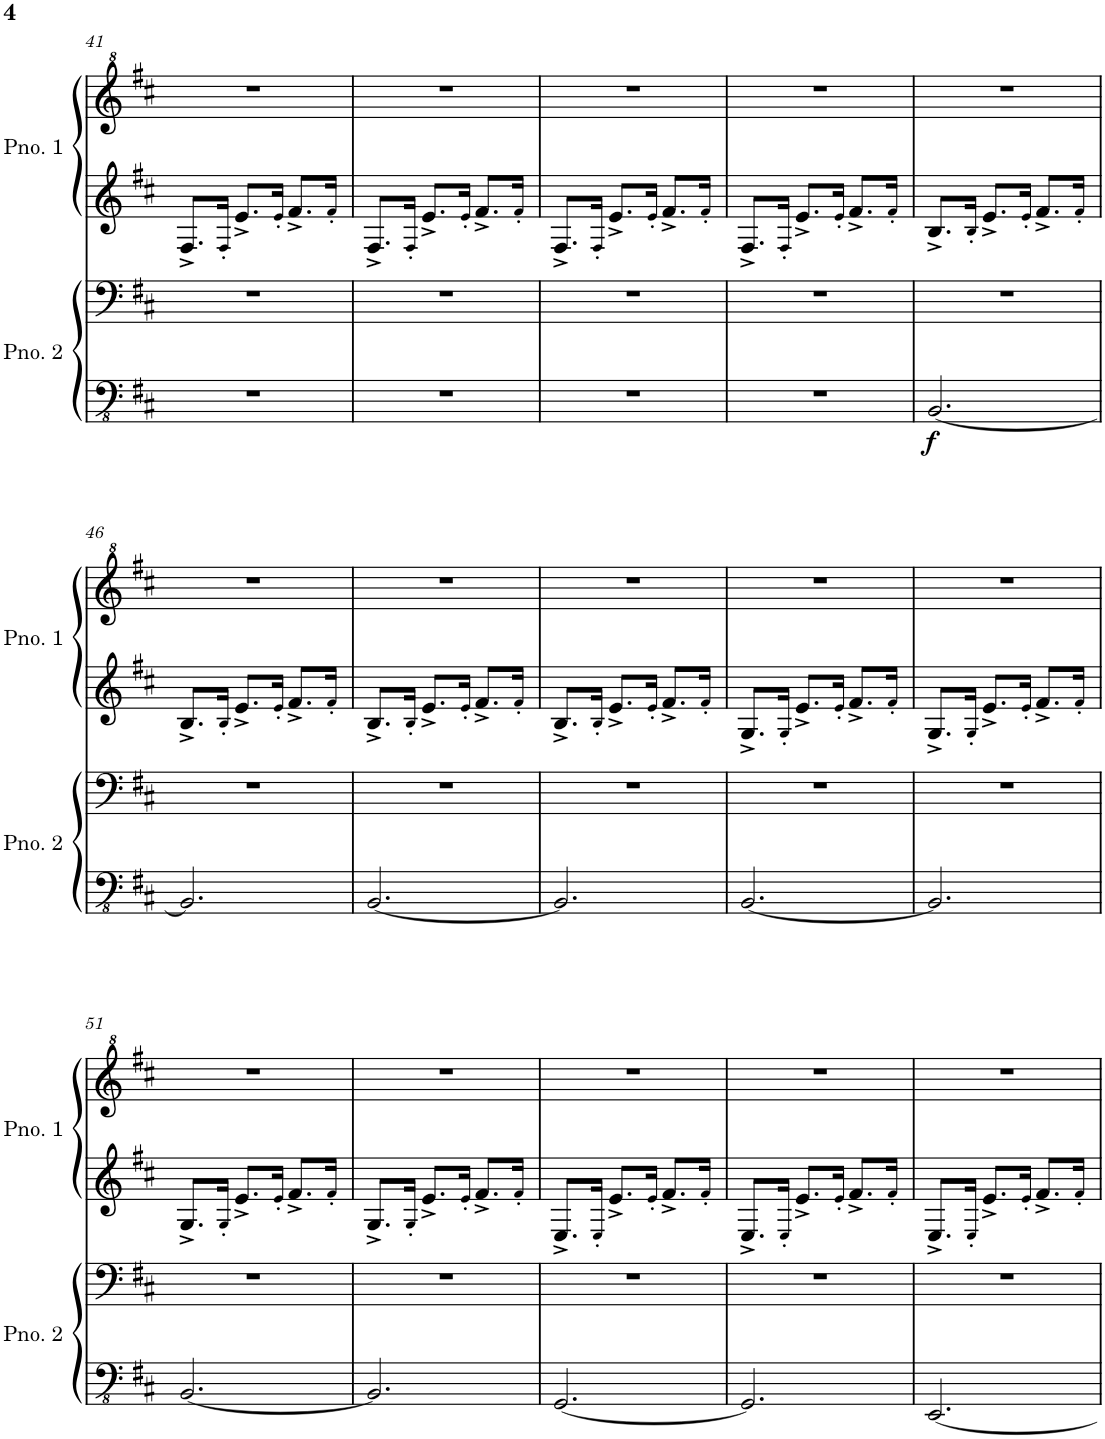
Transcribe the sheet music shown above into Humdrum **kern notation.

**kern	**kern	**dynam	**kern	**kern
*part2	*part2	*part2	*part1	*part1
*staff4	*staff3	*staff3/4	*staff2	*staff1
*I"Piano 2	*	*	*I"Piano 1	*
*I'Pno. 2	*	*	*I'Pno. 1	*
!!LO:PB:g=z
*clefFv4	*clefF4	*	*clefG2	*clefG^2
*k[f#c#]	*k[f#c#]	*	*k[f#c#]	*k[f#c#]
*M3/4	*M3/4	*	*M3/4	*M3/4
=41	=41	=41	=41	=41
2.r	2.r	.	8.F#^/L	2.r
.	.	.	16F#'!/Jk	.
.	.	.	8.e^/L	.
.	.	.	16e'!/Jk	.
.	.	.	8.f#^/L	.
.	.	.	16f#'!/Jk	.
=42	=42	=42	=42	=42
2.r	2.r	.	8.F#^/L	2.r
.	.	.	16F#'!/Jk	.
.	.	.	8.e^/L	.
.	.	.	16e'!/Jk	.
.	.	.	8.f#^/L	.
.	.	.	16f#'!/Jk	.
=43	=43	=43	=43	=43
2.r	2.r	.	8.F#^/L	2.r
.	.	.	16F#'!/Jk	.
.	.	.	8.e^/L	.
.	.	.	16e'!/Jk	.
.	.	.	8.f#^/L	.
.	.	.	16f#'!/Jk	.
=44	=44	=44	=44	=44
2.r	2.r	.	8.F#^/L	2.r
.	.	.	16F#'!/Jk	.
.	.	.	8.e^/L	.
.	.	.	16e'!/Jk	.
.	.	.	8.f#^/L	.
.	.	.	16f#'!/Jk	.
=45	=45	=45	=45	=45
!	!	!LO:DY:b=2	!	!
[2.BBB/	2.r	f	8.B^/L	2.r
.	.	.	16B'!/Jk	.
.	.	.	8.e^/L	.
.	.	.	16e'!/Jk	.
.	.	.	8.f#^/L	.
.	.	.	16f#'!/Jk	.
!!LO:LB:g=z
=46	=46	=46	=46	=46
2.BBB/]	2.r	.	8.B^/L	2.r
.	.	.	16B'!/Jk	.
.	.	.	8.e^/L	.
.	.	.	16e'!/Jk	.
.	.	.	8.f#^/L	.
.	.	.	16f#'!/Jk	.
=47	=47	=47	=47	=47
[2.BBB/	2.r	.	8.B^/L	2.r
.	.	.	16B'!/Jk	.
.	.	.	8.e^/L	.
.	.	.	16e'!/Jk	.
.	.	.	8.f#^/L	.
.	.	.	16f#'!/Jk	.
=48	=48	=48	=48	=48
2.BBB/]	2.r	.	8.B^/L	2.r
.	.	.	16B'!/Jk	.
.	.	.	8.e^/L	.
.	.	.	16e'!/Jk	.
.	.	.	8.f#^/L	.
.	.	.	16f#'!/Jk	.
=49	=49	=49	=49	=49
[2.BBB/	2.r	.	8.G^/L	2.r
.	.	.	16G'!/Jk	.
.	.	.	8.e^/L	.
.	.	.	16e'!/Jk	.
.	.	.	8.f#^/L	.
.	.	.	16f#'!/Jk	.
=50	=50	=50	=50	=50
2.BBB/]	2.r	.	8.G^/L	2.r
.	.	.	16G'!/Jk	.
.	.	.	8.e^/L	.
.	.	.	16e'!/Jk	.
.	.	.	8.f#^/L	.
.	.	.	16f#'!/Jk	.
!!LO:LB:g=z
=51	=51	=51	=51	=51
[2.BBB/	2.r	.	8.G^/L	2.r
.	.	.	16G'!/Jk	.
.	.	.	8.e^/L	.
.	.	.	16e'!/Jk	.
.	.	.	8.f#^/L	.
.	.	.	16f#'!/Jk	.
=52	=52	=52	=52	=52
2.BBB/]	2.r	.	8.G^/L	2.r
.	.	.	16G'!/Jk	.
.	.	.	8.e^/L	.
.	.	.	16e'!/Jk	.
.	.	.	8.f#^/L	.
.	.	.	16f#'!/Jk	.
=53	=53	=53	=53	=53
[2.GGG/	2.r	.	8.E^/L	2.r
.	.	.	16E'!/Jk	.
.	.	.	8.e^/L	.
.	.	.	16e'!/Jk	.
.	.	.	8.f#^/L	.
.	.	.	16f#'!/Jk	.
=54	=54	=54	=54	=54
2.GGG/]	2.r	.	8.E^/L	2.r
.	.	.	16E'!/Jk	.
.	.	.	8.e^/L	.
.	.	.	16e'!/Jk	.
.	.	.	8.f#^/L	.
.	.	.	16f#'!/Jk	.
=55	=55	=55	=55	=55
[2.EEE/	2.r	.	8.E^/L	2.r
.	.	.	16E'!/Jk	.
.	.	.	8.e^/L	.
.	.	.	16e'!/Jk	.
.	.	.	8.f#^/L	.
.	.	.	16f#'!/Jk	.
=	=	=	=	=
*-	*-	*-	*-	*-
